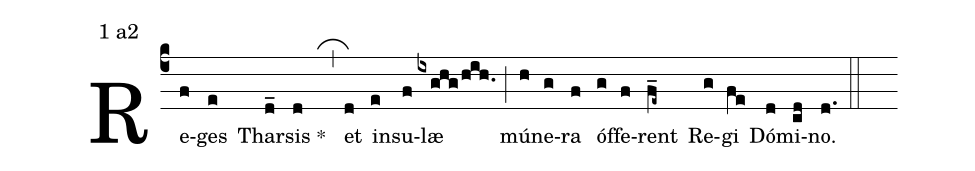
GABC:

mode:1 a2;
%%
(c4) Re(f)ges(e) Thar(d_)sis(d) *()(,_)  et(d) in(e)su(f)læ(ixghg/hih.) (;)  mú(h)ne(g)ra(f) óf(g)fe(f)rent(f_e~)  Re(g)gi(fe) Dó(d)mi(cd)no.(d.) (::)
